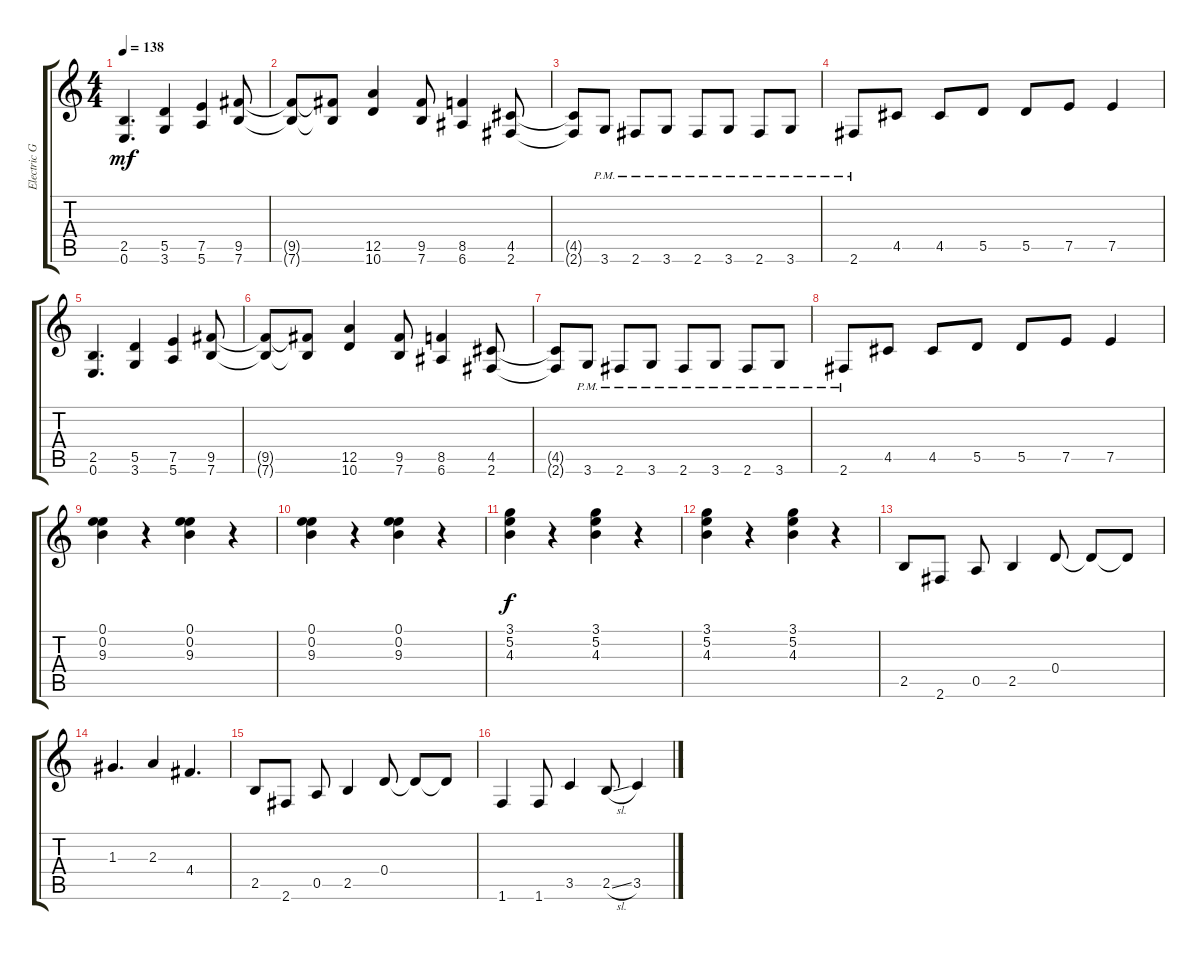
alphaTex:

\track ("Electric Guitar" "Electric G") {instrument distortionguitar}
\staff {score tabs}
\tuning (E4 B3 G3 D3 A2 E2) {hide}
\ts (4 4)
\tempo 138
\clef g2
\ks c
(2.5 0.6).4{d dy mf} (5.5 3.6).4 (7.5 5.6).4 (9.5 7.6).8 |
(9.5{t} 7.6{t}).8 (9.5{t} 7.6{t}).8 (12.5 10.6).4 (9.5 7.6).8 (8.5 6.6).4 (4.5 2.6).8 |
(4.5{t} 2.6{t}).8 3.6{pm}.8 2.6{pm}.8 3.6{pm}.8 2.6{pm}.8 3.6{pm}.8 2.6{pm}.8 3.6{pm}.8 |
2.6{pm}.8 4.5.8 4.5.8 5.5.8 5.5.8 7.5.8 7.5.4 |
(2.5 0.6).4{d} (5.5 3.6).4 (7.5 5.6).4 (9.5 7.6).8 |
(9.5{t} 7.6{t}).8 (9.5{t} 7.6{t}).8 (12.5 10.6).4 (9.5 7.6).8 (8.5 6.6).4 (4.5 2.6).8 |
(4.5{t} 2.6{t}).8 3.6{pm}.8 2.6{pm}.8 3.6{pm}.8 2.6{pm}.8 3.6{pm}.8 2.6{pm}.8 3.6{pm}.8 |
2.6{pm}.8 4.5.8 4.5.8 5.5.8 5.5.8 7.5.8 7.5.4 |
(0.1 0.2 9.3).4{volume 6} r.4 (0.1 0.2 9.3).4 r.4 |
(0.1 0.2 9.3).4 r.4 (0.1 0.2 9.3).4 r.4{volume 15} |
(3.1 5.2 4.3).4{dy f volume 4} r.4 (3.1 5.2 4.3).4 r.4 |
(3.1 5.2 4.3).4 r.4 (3.1 5.2 4.3).4 r.4 |
2.5.8{volume 15 instrument acousticguitarsteel} 2.6.8 0.5.8 2.5.4 0.4.8 0.4{t}.8 0.4{t}.8 |
1.3.4{d} 2.3.4 4.4.4{d} |
2.5.8 2.6.8 0.5.8 2.5.4 0.4.8 0.4{t}.8 0.4{t}.8 |
1.6.4 1.6.8 3.5.4 2.5{sl}.8 3.5.4
